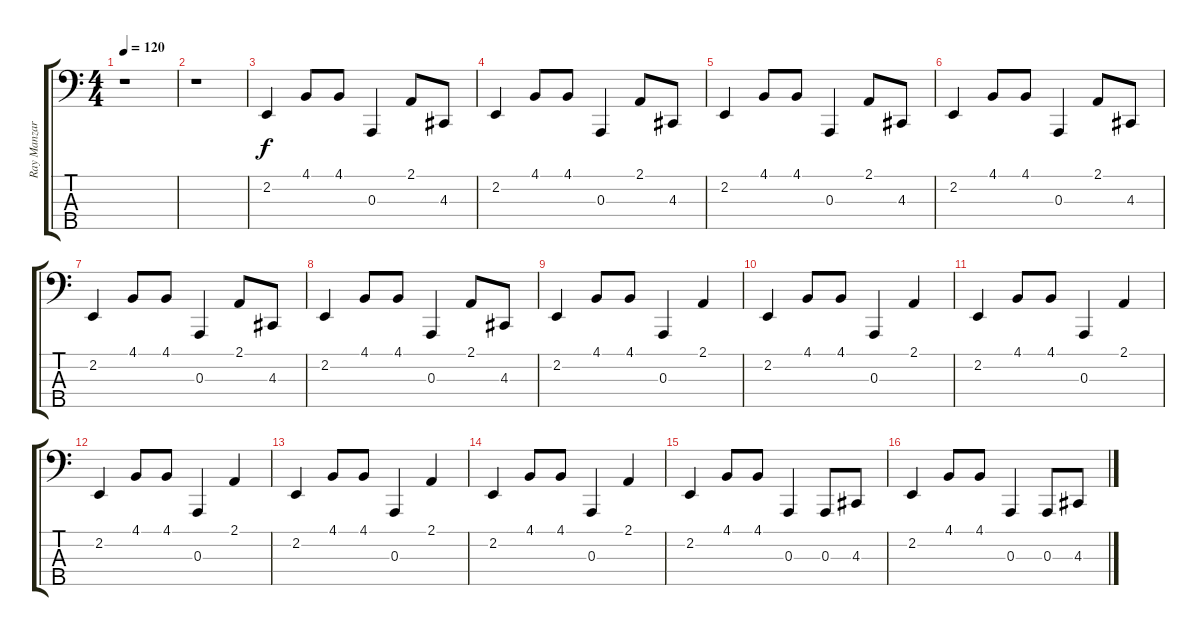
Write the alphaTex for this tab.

\track ("Ray Manzarek" "Ray Manzar") {instrument electricpiano1}
\staff {score tabs}
\tuning (G2 D2 A1 E1 B0) {hide}
\ts (4 4)
\tempo 120
\clef f4
\ks c
r.1{dy f instrument electricpiano1} |
r.1 |
2.2.4 4.1.8 4.1.8 0.3.4 2.1.8 4.3.8 |
2.2.4 4.1.8 4.1.8 0.3.4 2.1.8 4.3.8 |
2.2.4 4.1.8 4.1.8 0.3.4 2.1.8 4.3.8 |
2.2.4 4.1.8 4.1.8 0.3.4 2.1.8 4.3.8 |
2.2.4 4.1.8 4.1.8 0.3.4 2.1.8 4.3.8 |
2.2.4 4.1.8 4.1.8 0.3.4 2.1.8 4.3.8 |
2.2.4 4.1.8 4.1.8 0.3.4 2.1.4 |
2.2.4 4.1.8 4.1.8 0.3.4 2.1.4 |
2.2.4 4.1.8 4.1.8 0.3.4 2.1.4 |
2.2.4 4.1.8 4.1.8 0.3.4 2.1.4 |
2.2.4 4.1.8 4.1.8 0.3.4 2.1.4 |
2.2.4 4.1.8 4.1.8 0.3.4 2.1.4 |
2.2.4 4.1.8 4.1.8 0.3.4 0.3.8 4.3.8 |
2.2.4 4.1.8 4.1.8 0.3.4 0.3.8 4.3.8
